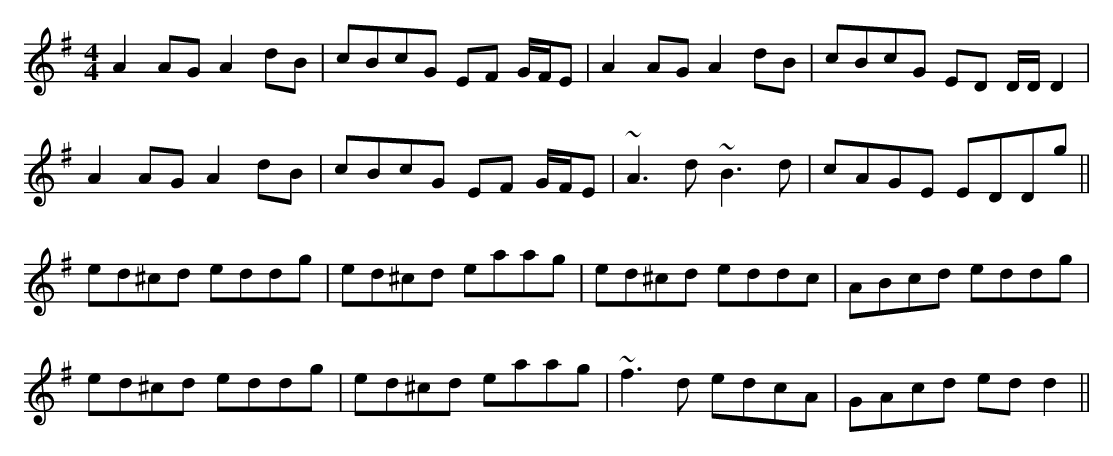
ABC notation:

X:1
M:4/4
K:Dmix
A2 AG A2 dB|cBcG EF G/F/E|A2 AG A2 dB|cBcG ED D/D/D2|
A2 AG A2 dB|cBcG EF G/F/E|~A3 d ~B3d|cAGE EDDg||
ed^cd eddg|ed^cd eaag|ed^cd eddc|ABcd eddg|
ed^cd eddg|ed^cd eaag|~f3d edcA|GAcd ed d2||
